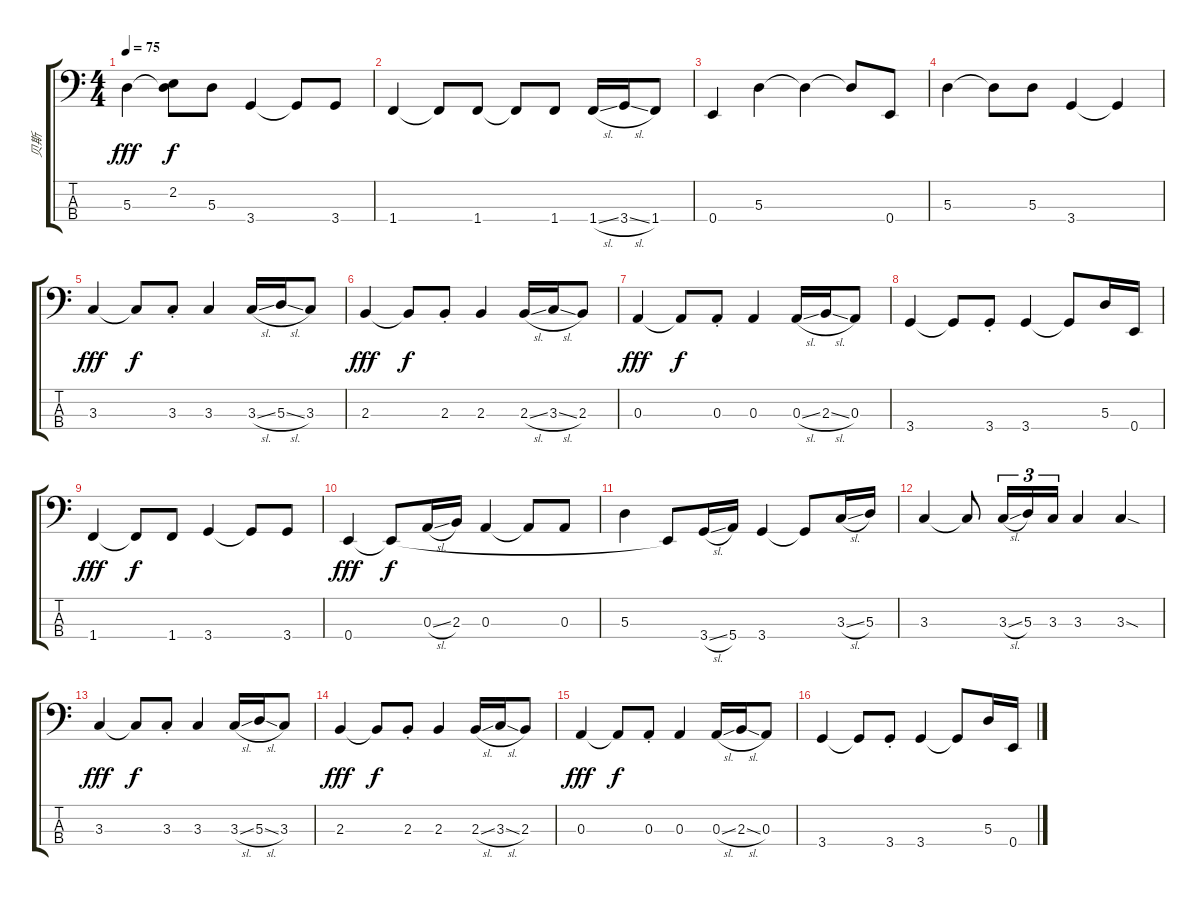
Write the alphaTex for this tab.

\track ("贝斯" "贝斯") {instrument electricbassfinger}
\staff {score tabs}
\tuning (G2 D2 A1 E1) {hide}
\ts (4 4)
\tempo 75
\clef f4
\ks c
5.3.4{dy fff} (2.2{t} 5.3{t}).8{dy f} 5.3.8 3.4.4 3.4{t}.8 3.4.8 |
1.4.4 1.4{t}.8 1.4.8 1.4{t}.8 1.4.8 1.4{sl}.16 3.4{sl}.16 1.4.8 |
0.4.4 5.3.4 5.3{t}.4 5.3{t}.8 0.4.8 |
5.3.4 5.3{t}.8 5.3.8 3.4.4 3.4{t}.4 |
3.3.4{dy fff} 3.3{t}.8{dy f} 3.3{st}.8 3.3.4 3.3{sl}.16 5.3{sl}.16 3.3.8 |
2.3.4{dy fff} 2.3{t}.8{dy f} 2.3{st}.8 2.3.4 2.3{sl}.16 3.3{sl}.16 2.3.8 |
0.3.4{dy fff} 0.3{t}.8{dy f} 0.3{st}.8 0.3.4 0.3{sl}.16 2.3{sl}.16 0.3.8 |
3.4.4 3.4{t}.8 3.4{st}.8 3.4.4 3.4{t}.8 5.3.16 0.4.16 |
1.4.4{dy fff} 1.4{t}.8{dy f} 1.4.8 3.4.4 3.4{t}.8 3.4.8 |
0.4.4{dy fff} 0.4{t}.8{dy f} 0.3{sl}.16 2.3.16 0.3.4 0.3{t}.8 0.3.8 |
5.3.4 0.4{t}.8 3.4{sl}.16 5.4.16 3.4.4 3.4{t}.8 3.3{sl}.16 5.3.16 |
3.3.4 3.3{t}.8 3.3{sl}.16{tu (3 2)} 5.3.16{tu (3 2)} 3.3.16{tu (3 2)} 3.3.4 3.3{sod}.4 |
3.3.4{dy fff} 3.3{t}.8{dy f} 3.3{st}.8 3.3.4 3.3{sl}.16 5.3{sl}.16 3.3.8 |
2.3.4{dy fff} 2.3{t}.8{dy f} 2.3{st}.8 2.3.4 2.3{sl}.16 3.3{sl}.16 2.3.8 |
0.3.4{dy fff} 0.3{t}.8{dy f} 0.3{st}.8 0.3.4 0.3{sl}.16 2.3{sl}.16 0.3.8 |
3.4.4 3.4{t}.8 3.4{st}.8 3.4.4 3.4{t}.8 5.3.16 0.4.16
